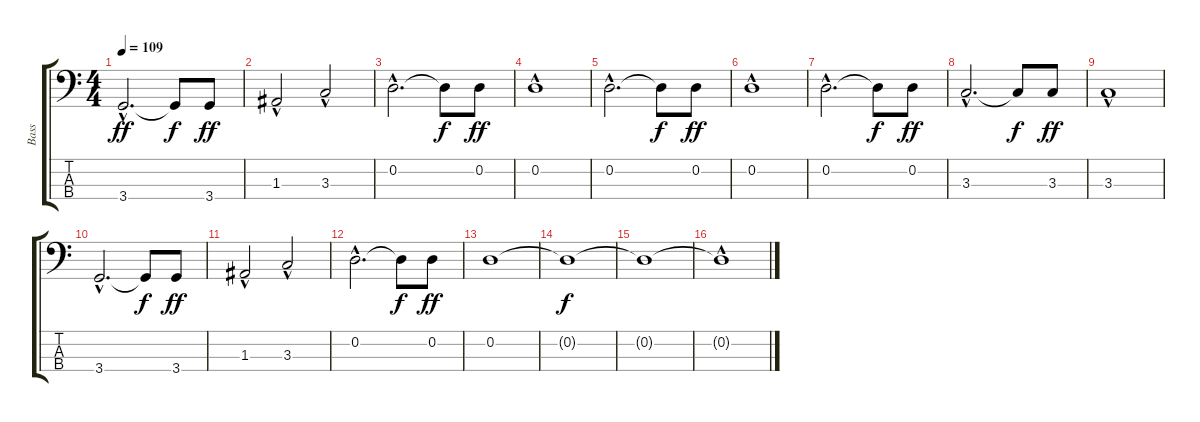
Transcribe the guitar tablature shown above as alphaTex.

\track ("Bass" "Bass") {instrument electricbassfinger}
\staff {score tabs}
\tuning (G2 D2 A1 E1) {hide}
\ts (4 4)
\tempo 109
\clef f4
\ks c
3.4{hac}.2{d dy ff} 3.4{t}.8{dy f} 3.4.8{dy ff} |
1.3{hac}.2 3.3{hac}.2 |
0.2{hac}.2{d} 0.2{t}.8{dy f} 0.2.8{dy ff} |
0.2{hac}.1 |
0.2{hac}.2{d} 0.2{t}.8{dy f} 0.2.8{dy ff} |
0.2{hac}.1 |
0.2{hac}.2{d} 0.2{t}.8{dy f} 0.2.8{dy ff} |
3.3{hac}.2{d} 3.3{t}.8{dy f} 3.3.8{dy ff} |
3.3{hac}.1 |
3.4{hac}.2{d} 3.4{t}.8{dy f} 3.4.8{dy ff} |
1.3{hac}.2 3.3{hac}.2 |
0.2{hac}.2{d} 0.2{t}.8{dy f} 0.2.8{dy ff} |
0.2.1 |
0.2{t}.1{dy f} |
0.2{t}.1 |
0.2{hac t}.1
